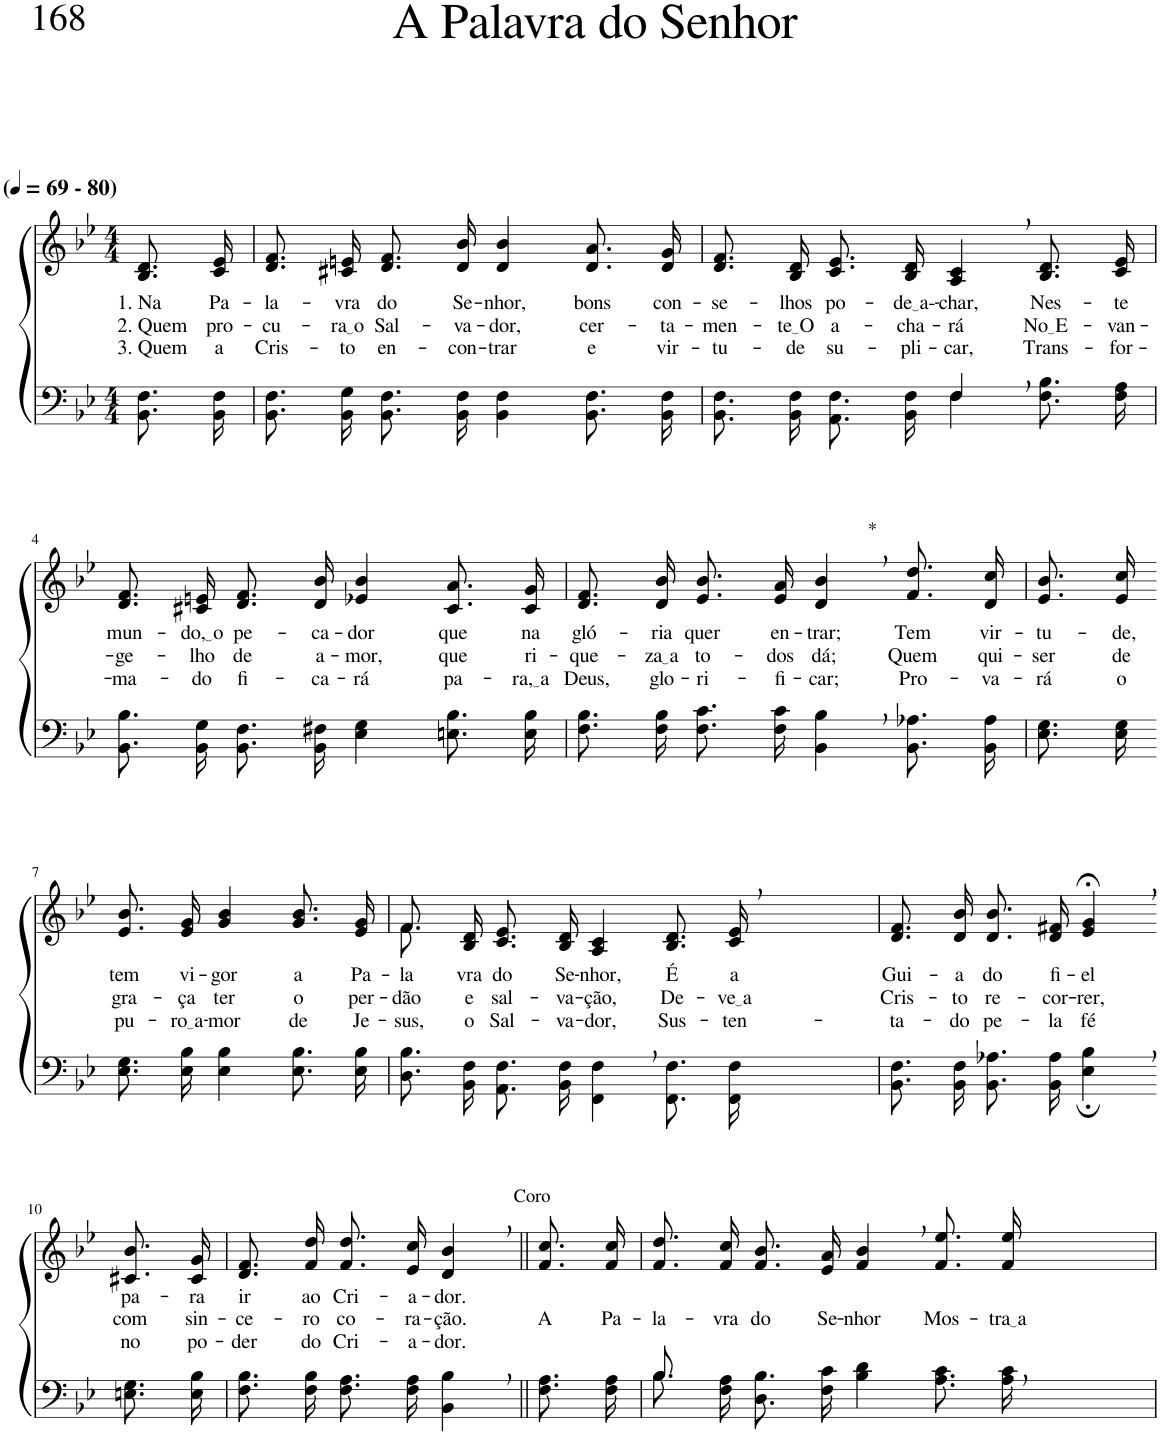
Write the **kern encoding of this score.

**kern	**kern	**text	**text	**text
*part2	*part1	*part1	*part1	*part1
*staff2	*staff1	*staff1	*staff1	*staff1
*I"Parte III e IV	*I"Parte I e II	*	*	*
*clefF4	*clefG2	*	*	*
*k[b-e-]	*k[b-e-]	*	*	*
*M4/4	*M4/4	*	*	*
*MM69	*MM69	*	*	*
=1	=1	=1	=1	=1
!	!LO:TX:a:B:t=(	!	!	!
!	!LO:TX:a:B:t=- 80)	!	!	!
!	!	!LO:LY:b	!LO:LY:b	!LO:LY:b
8.BB-\ 8.F\L	8.B-/ 8.d/L	1. Na	2. Quem	3. Quem
!	!	!LO:LY:b	!LO:LY:b	!LO:LY:b
16BB-\ 16F\Jk	16c/ 16e-/Jk	Pa-	pro-	a
=2	=2	=2	=2	=2
!	!	!LO:LY:b	!LO:LY:b	!LO:LY:b
8.BB-\ 8.F\L	8.d/ 8.f/L	-la-	-cu-	Cris-
!	!	!LO:LY:b	!LO:LY:b	!LO:LY:b
16BB-\ 16G\Jk	16c#X/ 16en/Jk	-vra	ra o	-to
!	!	!LO:LY:b	!LO:LY:b	!LO:LY:b
8.BB-\ 8.F\L	8.d/ 8.f/L	do	Sal-	en-
!	!	!LO:LY:b	!LO:LY:b	!LO:LY:b
16BB-\ 16F\Jk	16d/ 16b-/Jk	Se-	-va-	-con-
!	!	!LO:LY:b	!LO:LY:b	!LO:LY:b
4BB-\ 4F\	4d/ 4b-/	-nhor,	-dor,	-trar
!	!	!LO:LY:b	!LO:LY:b	!LO:LY:b
8.BB-\ 8.F\L	8.d/ 8.a/L	bons	cer-	e
!	!	!LO:LY:b	!LO:LY:b	!LO:LY:b
16BB-\ 16F\Jk	16d/ 16g/Jk	con-	-ta-	vir-
=3	=3	=3	=3	=3
*^	*	*	*	*
!	!	!	!LO:LY:b	!LO:LY:b	!LO:LY:b
2ryy	8.BB-\ 8.F\L	8.d/ 8.f/L	-se-	-men-	-tu-
!	!	!	!LO:LY:b	!LO:LY:b	!LO:LY:b
.	16BB-\ 16F\Jk	16B-/ 16d/Jk	-lhos	te O	-de
!	!	!	!LO:LY:b	!LO:LY:b	!LO:LY:b
.	8.AA/ 8.F/L	8.c/ 8.e-/L	po-	a-	su-
!	!	!	!LO:LY:b	!LO:LY:b	!LO:LY:b
.	16BB-/ 16F/Jk	16B-/ 16d/Jk	de a-	-cha-	-pli-
!	!	!	!LO:LY:b	!LO:LY:b	!LO:LY:b
4F,/	4F\	4A/, 4c/,	-char,	-rá	-car,
!	!	!	!LO:LY:b	!LO:LY:b	!LO:LY:b
4ryy	8.F\ 8.B-\L	8.B-/ 8.d/L	Nes-	No E	Trans-
!	!	!	!LO:LY:b	!LO:LY:b	!LO:LY:b
.	16F\ 16A\Jk	16c/ 16e-/Jk	-te	-van-	-for-
!!LO:LB:g=z
=4	=4	=4	=4	=4	=4
!	!	!	!LO:LY:b	!LO:LY:b	!LO:LY:b
*v	*v	*	*	*	*
8.BB-\ 8.B-\L	8.d/ 8.f/L	mun-	-ge-	-ma-
!	!	!LO:LY:b	!LO:LY:b	!LO:LY:b
16BB-\ 16G\Jk	16c#X/ 16en/Jk	do, o	-lho	-do
!	!	!LO:LY:b	!LO:LY:b	!LO:LY:b
8.BB-\ 8.F\L	8.d/ 8.f/L	pe-	de	fi-
!	!	!LO:LY:b	!LO:LY:b	!LO:LY:b
16BB-\ 16F#X\Jk	16d/ 16b-/Jk	-ca-	a-	-ca-
!	!	!LO:LY:b	!LO:LY:b	!LO:LY:b
4E-\ 4G\	4e-X/ 4b-/	-dor	-mor,	-rá
!	!	!LO:LY:b	!LO:LY:b	!LO:LY:b
8.En\ 8.B-\L	8.c#/ 8.a/L	que	que	pa-
!	!	!LO:LY:b	!LO:LY:b	!LO:LY:b
16E\ 16B-\Jk	16c#/ 16g/Jk	na	ri-	ra, a
=5	=5	=5	=5	=5
!	!	!LO:LY:b	!LO:LY:b	!LO:LY:b
8.F\ 8.B-\L	8.d/ 8.f/L	gló-	-que-	Deus,
!	!	!LO:LY:b	!LO:LY:b	!LO:LY:b
16F\ 16B-\Jk	16d/ 16b-/Jk	-ria	za a	glo-
!	!	!LO:LY:b	!LO:LY:b	!LO:LY:b
8.F\ 8.c\L	8.e-/ 8.b-/L	quer	to-	-ri-
!	!	!LO:LY:b	!LO:LY:b	!LO:LY:b
16F\ 16c\Jk	16e-/ 16a/Jk	en-	-dos	-fi-
!	!LO:TX:a:t=*	!	!	!
!	!	!LO:LY:b	!LO:LY:b	!LO:LY:b
4BB-\, 4B-\,	4d/, 4b-/,	-trar;	dá;	-car;
!	!	!LO:LY:b	!LO:LY:b	!LO:LY:b
8.BB-\ 8.A-X\L	8.f/ 8.dd/L	Tem	Quem	Pro-
!	!	!LO:LY:b	!LO:LY:b	!LO:LY:b
16BB-\ 16A-\Jk	16d/ 16cc/Jk	vir-	qui-	-va-
=6	=6	=6	=6	=6
!	!	!LO:LY:b	!LO:LY:b	!LO:LY:b
8.E-\ 8.G\L	8.e-/ 8.b-/L	-tu-	-ser	-rá
!	!	!LO:LY:b	!LO:LY:b	!LO:LY:b
16E-\ 16G\Jk	16e-/ 16cc/Jk	-de,	de	o
!!LO:LB:g=z
=7-	=7-	=7-	=7-	=7-
!	!	!LO:LY:b	!LO:LY:b	!LO:LY:b
8.E-\ 8.G\L	8.e-/ 8.b-/L	tem	gra-	pu-
!	!	!LO:LY:b	!LO:LY:b	!LO:LY:b
16E-\ 16B-\Jk	16e-/ 16g/Jk	vi-	-ça	ro a
!	!	!LO:LY:b	!LO:LY:b	!LO:LY:b
4E-\ 4B-\	4g/ 4b-/	-gor	ter	-mor
!	!	!LO:LY:b	!LO:LY:b	!LO:LY:b
8.E-\ 8.B-\L	8.g/ 8.b-/L	a	o	de
!	!	!LO:LY:b	!LO:LY:b	!LO:LY:b
16E-\ 16B-\Jk	16e-/ 16g/Jk	Pa-	per-	Je-
=8	=8	=8	=8	=8
!	!	!LO:LY:b	!LO:LY:b	!LO:LY:b
*	*^	*	*	*
8.D\ 8.B-\L	8.f\	8.f/L	-la-	-dão	-sus,
!	!	!	!LO:LY:b	!LO:LY:b	!LO:LY:b
16BB-\ 16F\Jk	2ryy	16B-/ 16d/Jk	-vra	e	o
!	!	!	!LO:LY:b	!LO:LY:b	!LO:LY:b
8.AA/ 8.F/L	.	8.c/ 8.e-/L	do	sal-	Sal-
!	!	!	!LO:LY:b	!LO:LY:b	!LO:LY:b
16BB-/ 16F/Jk	.	16B-/ 16d/Jk	Se-	-va-	-va-
!	!	!	!LO:LY:b	!LO:LY:b	!LO:LY:b
4FF\, 4F\,	.	4A/ 4c/	-nhor,	-ção,	-dor,
.	4ryy	.	.	.	.
!	!	!	!LO:LY:b	!LO:LY:b	!LO:LY:b
8.FF/ 8.F/L	.	8.B-/ 8.d/L	É	De-	Sus-
!	!	!	!LO:LY:b	!LO:LY:b	!LO:LY:b
16FF/ 16F/Jk	16ryy	16c/ 16e-/Jk	a	ve a	-ten-
=9	=9	=9	=9	=9	=9
!	!	!	!LO:LY:b	!LO:LY:b	!LO:LY:b
*	*v	*v	*	*	*
8.BB-\ 8.F\L	8.d/ 8.f/L	Gui-	Cris-	-ta-
!	!	!LO:LY:b	!LO:LY:b	!LO:LY:b
16BB-\ 16F\Jk	16d/ 16b-/Jk	-a	-to	-do
!	!	!LO:LY:b	!LO:LY:b	!LO:LY:b
8.BB-\ 8.A-X\L	8.d/ 8.b-/L	do	re-	pe-
!	!	!LO:LY:b	!LO:LY:b	!LO:LY:b
16BB-\ 16A-\Jk	16d/ 16f#X/Jk	fi-	-cor-	-la
!	!	!LO:LY:b	!LO:LY:b	!LO:LY:b
4E-\;, 4B-\;,	4e-/;<, 4g/;<,	-el	-rer,	fé
!!LO:LB:g=z
=10-	=10-	=10-	=10-	=10-
!	!	!LO:LY:b	!LO:LY:b	!LO:LY:b
8.En\ 8.G\L	8.c#X/ 8.b-/L	pa-	com	no
!	!	!LO:LY:b	!LO:LY:b	!LO:LY:b
16E\ 16B-\Jk	16c#/ 16g/Jk	-ra	sin-	po-
=11	=11	=11	=11	=11
!	!	!LO:LY:b	!LO:LY:b	!LO:LY:b
8.F\ 8.B-\L	8.d/ 8.f/L	ir	-ce-	-der
!	!	!LO:LY:b	!LO:LY:b	!LO:LY:b
16F\ 16B-\Jk	16f/ 16dd/Jk	ao	-ro	do
!	!	!LO:LY:b	!LO:LY:b	!LO:LY:b
8.F\ 8.A\L	8.f/ 8.dd/L	Cri-	co-	Cri-
!	!	!LO:LY:b	!LO:LY:b	!LO:LY:b
16F\ 16A\Jk	16e-/ 16cc/Jk	-a-	-ra-	-a-
!	!LO:TX:a:t=Coro	!	!	!
!	!	!LO:LY:b	!LO:LY:b	!LO:LY:b
4BB-\, 4B-\,	4d/, 4b-/,	-dor.	-ção.	-dor.
=12||	=12||	=12||	=12||	=12||
!	!	!	!LO:LY:b	!
8.F\ 8.A\L	8.f/ 8.cc/L	.	A	.
!	!	!	!LO:LY:b	!
16F\ 16A\Jk	16f/ 16cc/Jk	.	Pa-	.
=13	=13	=13	=13	=13
*^	*	*	*	*
!	!	!	!	!LO:LY:b	!
8.B-/	8.B-\L	8.f/ 8.dd/L	.	-la-	.
!	!	!	!	!LO:LY:b	!
2ryy	16F\ 16A\Jk	16f/ 16cc/Jk	.	-vra	.
!	!	!	!	!LO:LY:b	!
.	8.D\ 8.B-\L	8.f/ 8.b-/L	.	do	.
!	!	!	!	!LO:LY:b	!
.	16F\ 16c\Jk	16e-/ 16a/Jk	.	Se-	.
!	!	!	!	!LO:LY:b	!
.	4B-\ 4d\	4f/, 4b-/,	.	-nhor	.
4ryy	.	.	.	.	.
!	!	!	!	!LO:LY:b	!
.	8.A\ 8.c\L	8.f\ 8.ee-\L	.	Mos-	.
!	!	!	!	!LO:LY:b	!
16ryy	16A\ 16c\Jk	16f\ 16ee-\Jk	.	tra a	.
*v	*v	*	*	*	*
=	=	=	=	=
*-	*-	*-	*-	*-
